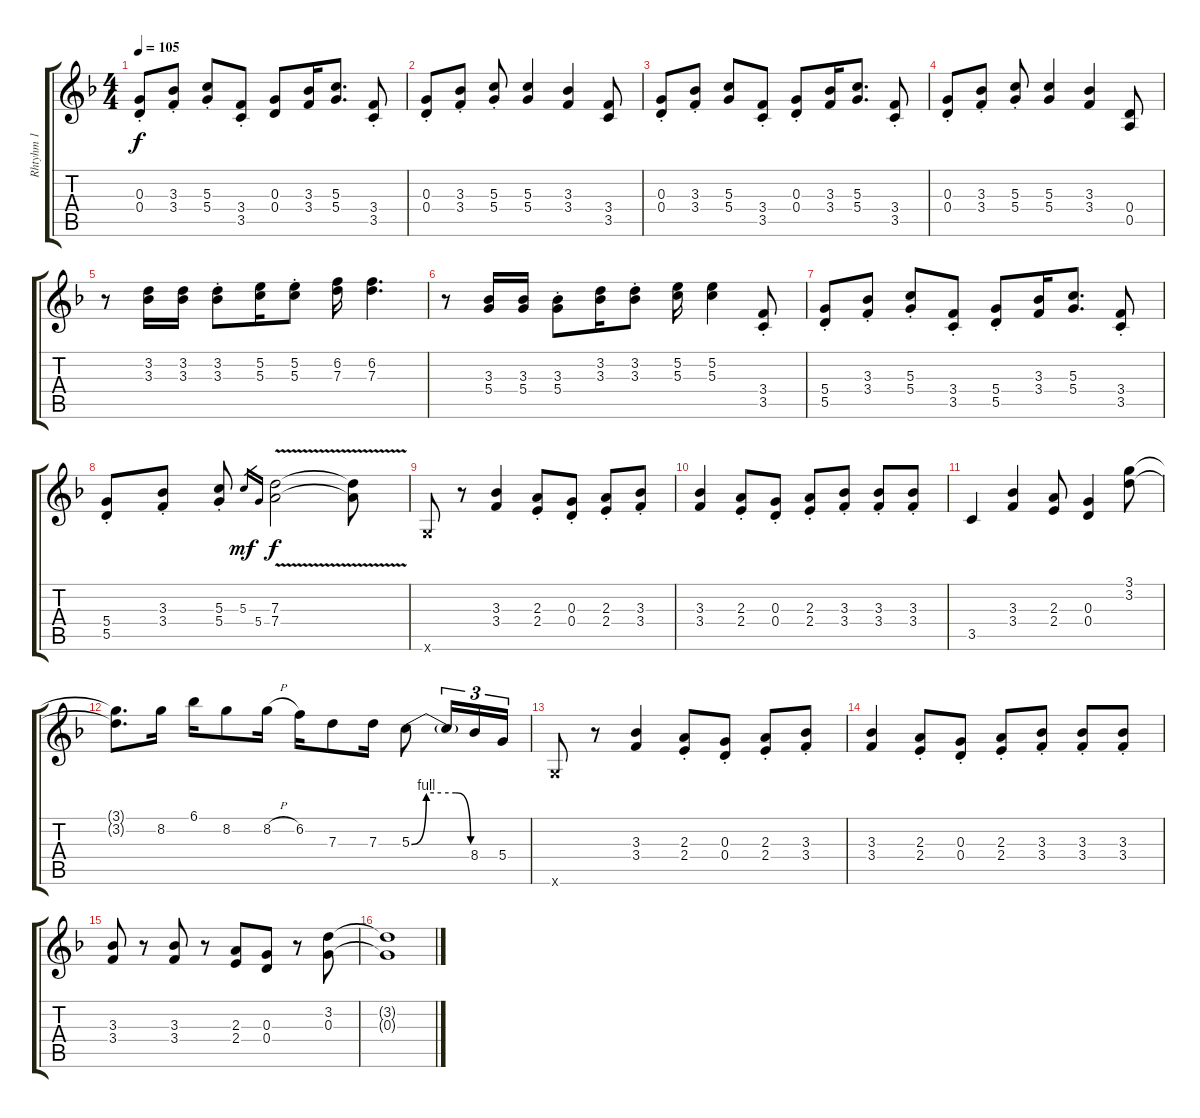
\track ("Rhtyhm 1" "Rhtyhm 1") {instrument distortionguitar}
\staff {score tabs}
\tuning (E4 B3 G3 D3 A2 E2) {hide}
\ts (4 4)
\tempo 105
\clef g2
\ks f
(0.3{st} 0.4{st}).8{dy f} (3.3{st} 3.4{st}).8 (5.3{st} 5.4{st}).8 (3.4{st} 3.5{st}).8 (0.3 0.4).8 (3.3 3.4).16 (5.3 5.4).8{d} (3.4{st} 3.5{st}).8 |
(0.3{st} 0.4{st}).8 (3.3{st} 3.4{st}).8 (5.3{st} 5.4{st}).8 (5.3 5.4).4 (3.3 3.4).4 (3.4 3.5).8 |
(0.3{st} 0.4{st}).8 (3.3{st} 3.4{st}).8 (5.3 5.4).8 (3.4{st} 3.5{st}).8 (0.3{st} 0.4{st}).8 (3.3 3.4).16 (5.3 5.4).8{d} (3.4{st} 3.5{st}).8 |
(0.3{st} 0.4{st}).8 (3.3{st} 3.4{st}).8 (5.3{st} 5.4{st}).8 (5.3 5.4).4 (3.3 3.4).4 (0.4 0.5).8 |
r.8 (3.2 3.3).16 (3.2 3.3).16 (3.2{st} 3.3{st}).8 (5.2 5.3).16 (5.2{st} 5.3{st}).8 (6.2 7.3).16 (6.2 7.3).4{d} |
r.8 (3.3 5.4).16 (3.3 5.4).16 (3.3{st} 5.4{st}).8 (3.2 3.3).16 (3.2{st} 3.3{st}).8 (5.2 5.3).16 (5.2 5.3).4 (3.4{st} 3.5{st}).8 |
(5.4{st} 5.5{st}).8 (3.3{st} 3.4{st}).8 (5.3{st} 5.4{st}).8 (3.4{st} 3.5{st}).8 (5.4{st} 5.5{st}).8 (3.3 3.4).16 (5.3 5.4).8{d} (3.4{st} 3.5{st}).8 |
(5.4{st} 5.5{st}).8 (3.3{st} 3.4{st}).8 (5.3{st} 5.4{st}).8 5.3.16{gr dy mf} 5.4.16{gr} (7.3{v} 7.4{v}).2{dy f} (7.3{t} 7.4{t}).8 |
3.6{x}.8 r.8 (3.3 3.4).4 (2.3{st} 2.4{st}).8 (0.3{st} 0.4{st}).8 (2.3{st} 2.4{st}).8 (3.3{st} 3.4).8 |
(3.3 3.4).4 (2.3{st} 2.4{st}).8 (0.3{st} 0.4{st}).8 (2.3{st} 2.4{st}).8 (3.3{st} 3.4{st}).8 (3.3{st} 3.4{st}).8 (3.3{st} 3.4{st}).8 |
3.5.4 (3.3 3.4).4 (2.3 2.4).8 (0.3 0.4).4 (3.1 3.2).8 |
(3.1{t} 3.2{t}).8{d} 8.2.16 6.1.16 8.2.8 8.2{h}.16 6.2.16 7.3.8 7.3.16 5.3{be (custom 0 0 15 4 30 4 45 4 60 0)}.8 5.3{t}.16{tu (3 2)} 8.4.16{tu (3 2)} 5.4.16{tu (3 2)} |
3.6{x}.8 r.8 (3.3 3.4).4 (2.3{st} 2.4{st}).8 (0.3{st} 0.4{st}).8 (2.3{st} 2.4{st}).8 (3.3{st} 3.4{st}).8 |
(3.3 3.4).4 (2.3{st} 2.4{st}).8 (0.3{st} 0.4{st}).8 (2.3{st} 2.4{st}).8 (3.3{st} 3.4{st}).8 (3.3{st} 3.4{st}).8 (3.3{st} 3.4{st}).8 |
(3.3 3.4).8 r.8 (3.3 3.4).8 r.8 (2.3 2.4).8 (0.3 0.4).8 r.8 (3.2 0.3).8 |
(3.2{t} 0.3{t}).1
